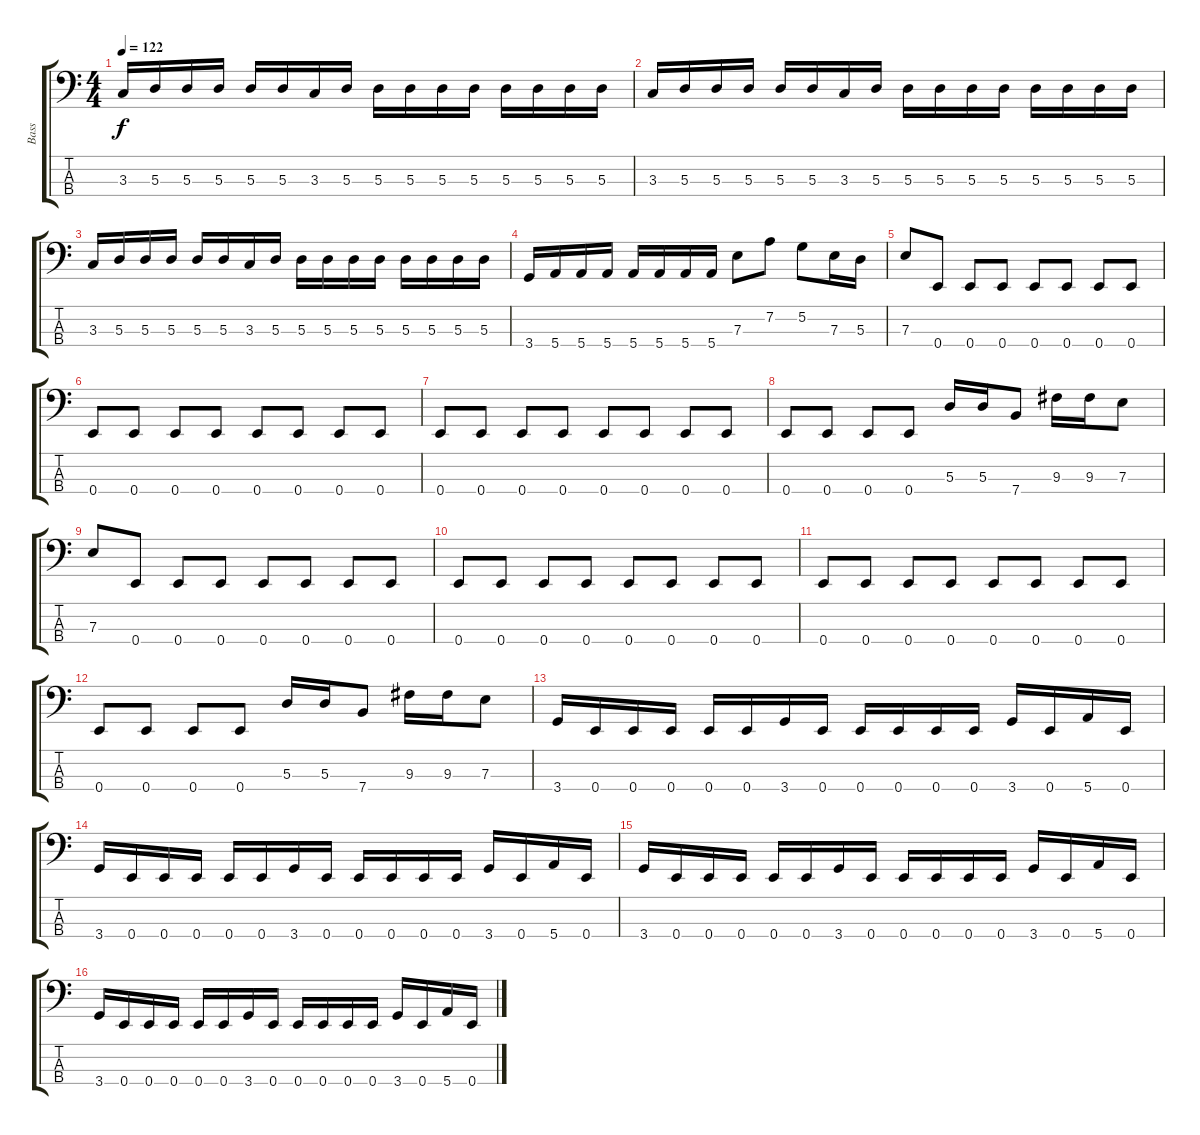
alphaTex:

\track ("Bass" "Bass") {instrument electricbassfinger}
\staff {score tabs}
\tuning (G2 D2 A1 E1) {hide}
\ts (4 4)
\tempo 122
\clef f4
\ks c
3.3.16{dy f} 5.3.16 5.3.16 5.3.16 5.3.16 5.3.16 3.3.16 5.3.16 5.3.16 5.3.16 5.3.16 5.3.16 5.3.16 5.3.16 5.3.16 5.3.16 |
3.3.16 5.3.16 5.3.16 5.3.16 5.3.16 5.3.16 3.3.16 5.3.16 5.3.16 5.3.16 5.3.16 5.3.16 5.3.16 5.3.16 5.3.16 5.3.16 |
3.3.16 5.3.16 5.3.16 5.3.16 5.3.16 5.3.16 3.3.16 5.3.16 5.3.16 5.3.16 5.3.16 5.3.16 5.3.16 5.3.16 5.3.16 5.3.16 |
3.4.16 5.4.16 5.4.16 5.4.16 5.4.16 5.4.16 5.4.16 5.4.16 7.3.8 7.2.8 5.2.8 7.3.16 5.3.16 |
7.3.8 0.4.8 0.4.8 0.4.8 0.4.8 0.4.8 0.4.8 0.4.8 |
0.4.8 0.4.8 0.4.8 0.4.8 0.4.8 0.4.8 0.4.8 0.4.8 |
0.4.8 0.4.8 0.4.8 0.4.8 0.4.8 0.4.8 0.4.8 0.4.8 |
0.4.8 0.4.8 0.4.8 0.4.8 5.3.16 5.3.16 7.4.8 9.3.16 9.3.16 7.3.8 |
7.3.8 0.4.8 0.4.8 0.4.8 0.4.8 0.4.8 0.4.8 0.4.8 |
0.4.8 0.4.8 0.4.8 0.4.8 0.4.8 0.4.8 0.4.8 0.4.8 |
0.4.8 0.4.8 0.4.8 0.4.8 0.4.8 0.4.8 0.4.8 0.4.8 |
0.4.8 0.4.8 0.4.8 0.4.8 5.3.16 5.3.16 7.4.8 9.3.16 9.3.16 7.3.8 |
3.4.16 0.4.16 0.4.16 0.4.16 0.4.16 0.4.16 3.4.16 0.4.16 0.4.16 0.4.16 0.4.16 0.4.16 3.4.16 0.4.16 5.4.16 0.4.16 |
3.4.16 0.4.16 0.4.16 0.4.16 0.4.16 0.4.16 3.4.16 0.4.16 0.4.16 0.4.16 0.4.16 0.4.16 3.4.16 0.4.16 5.4.16 0.4.16 |
3.4.16 0.4.16 0.4.16 0.4.16 0.4.16 0.4.16 3.4.16 0.4.16 0.4.16 0.4.16 0.4.16 0.4.16 3.4.16 0.4.16 5.4.16 0.4.16 |
3.4.16 0.4.16 0.4.16 0.4.16 0.4.16 0.4.16 3.4.16 0.4.16 0.4.16 0.4.16 0.4.16 0.4.16 3.4.16 0.4.16 5.4.16 0.4.16
